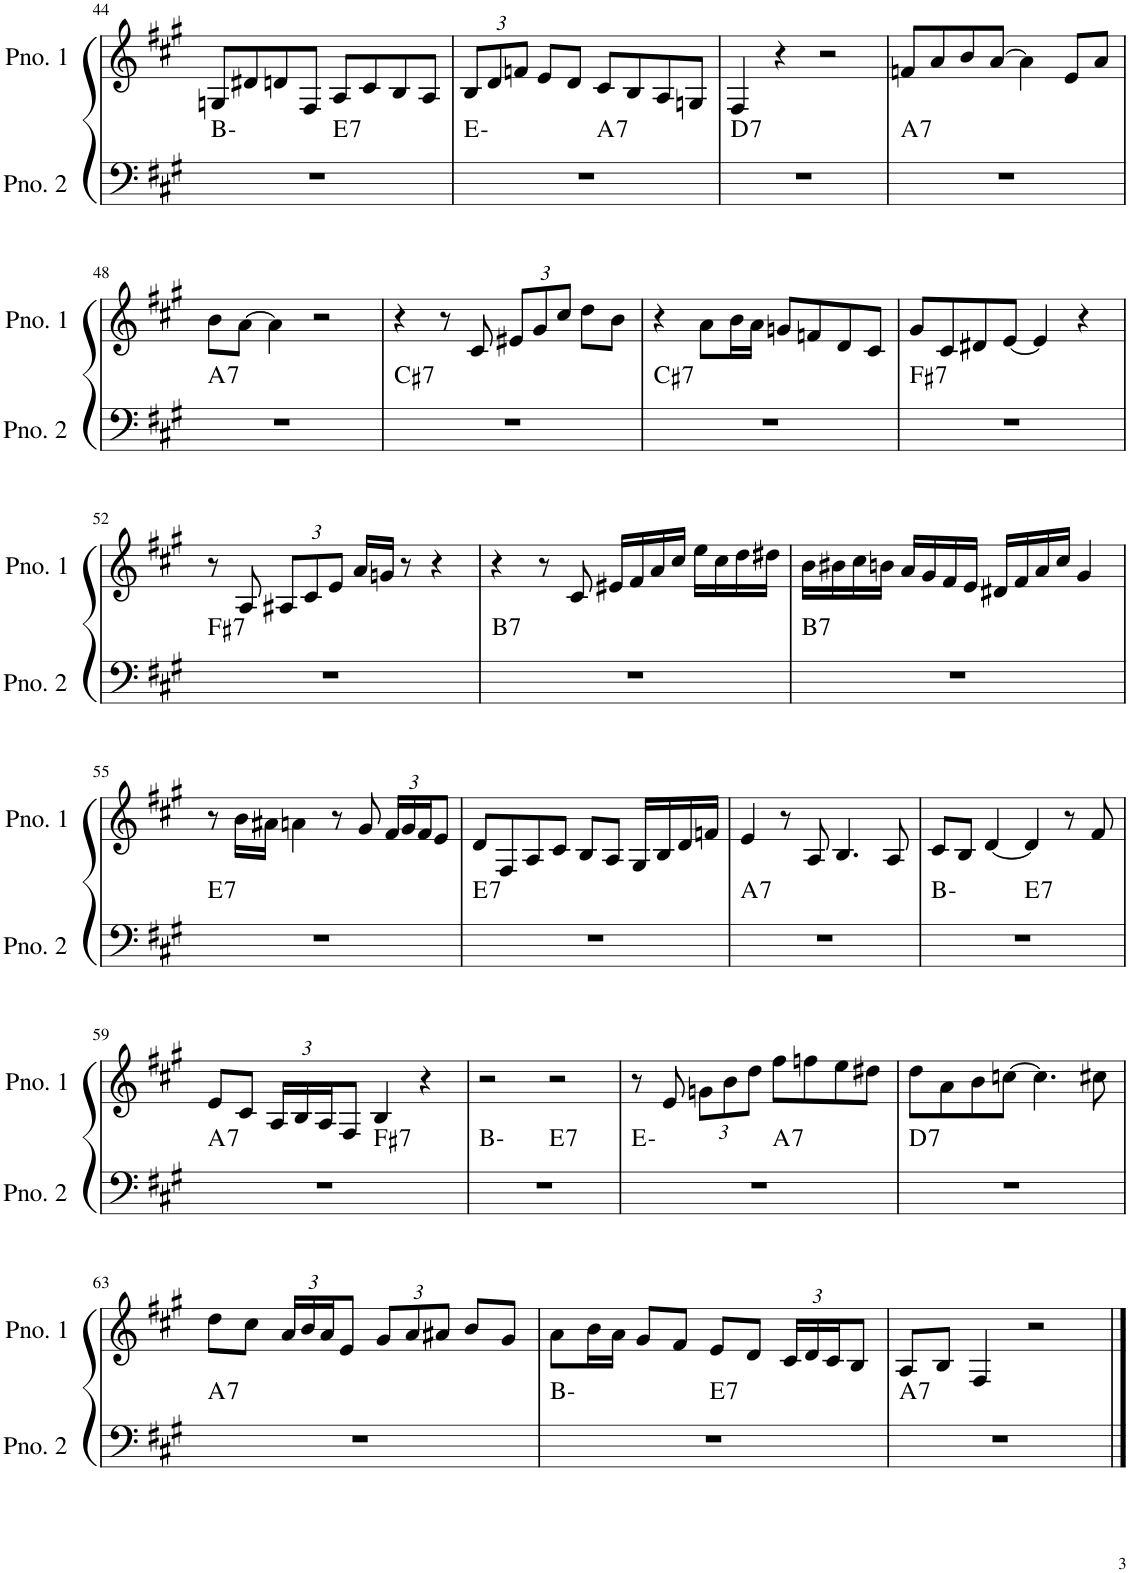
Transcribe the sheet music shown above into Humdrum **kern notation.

**kern	**harte	**kern
*part2	*part2	*part1
*staff2	*	*staff1
*I"ピアノ 2	*	*I"ピアノ 1
!!LO:PB:g=z
*clefF4	*	*clefG2
*k[f#c#g#]	*	*k[f#c#g#]
*M4/4	*	*M4/4
=44	=44	=44
*^	*	*
1r	2ryy	B:min	8Gn/L
.	.	.	8d#X/
.	.	.	8dn/
.	.	.	8F#/J
!	!	!LO:H:kt=7	!
.	2ryy	E:7	8A/L
.	.	.	8c#/
.	.	.	8B/
.	.	.	8A/J
=45	=45	=45	=45
*	*	*	*Xbrackettup
1r	2ryy	E:min	12B/L
.	.	.	12d/
.	.	.	12fn/J
.	.	.	8e/L
.	.	.	8d/J
!	!	!LO:H:kt=7	!
.	2ryy	A:7	8c#/L
.	.	.	8B/
.	.	.	8A/
.	.	.	8Gn/J
=46	=46	=46	=46
!	!	!LO:H:kt=7	!
*v	*v	*	*
1r	D:7	4F#/
.	.	4r
.	.	2r
=47	=47	=47
!	!LO:H:kt=7	!
1r	A:7	8fn/L
.	.	8a/
.	.	8b/
.	.	[8a/J
.	.	4a\]
.	.	8e/L
.	.	8a/J
!!LO:LB:g=z
=48	=48	=48
!	!LO:H:kt=7	!
1r	A:7	8b\L
.	.	[8a\J
.	.	4a\]
.	.	2r
=49	=49	=49
!	!LO:H:kt=7	!
1r	C#:7	4r
.	.	8r
.	.	8c#/
.	.	12e#X/L
.	.	12g#/
.	.	12cc#/J
.	.	8dd\L
.	.	8b\J
=50	=50	=50
!	!LO:H:kt=7	!
1r	C#:7	4r
.	.	8a\L
.	.	16b\L
.	.	16a\JJ
.	.	8gn/L
.	.	8fn/
.	.	8d/
.	.	8c#/J
=51	=51	=51
!	!LO:H:kt=7	!
1r	F#:7	8g#/L
.	.	8c#/
.	.	8d#X/
.	.	[8e/J
.	.	4e/]
.	.	4r
!!LO:LB:g=z
=52	=52	=52
!	!LO:H:kt=7	!
1r	F#:7	8r
.	.	8A/
.	.	12A#X/L
.	.	12c#/
.	.	12e/J
.	.	16a/LL
.	.	16gn/JJ
.	.	8r
.	.	4r
=53	=53	=53
!	!LO:H:kt=7	!
1r	B:7	4r
.	.	8r
.	.	8c#/
.	.	16e#X/LL
.	.	16f#/
.	.	16a/
.	.	16cc#/JJ
.	.	16ee\LL
.	.	16cc#\
.	.	16dd\
.	.	16dd#X\JJ
=54	=54	=54
!	!LO:H:kt=7	!
1r	B:7	16b\LL
.	.	16b#X\
.	.	16cc#\
.	.	16bn\JJ
.	.	16a/LL
.	.	16g#/
.	.	16f#/
.	.	16e/JJ
.	.	16d#X/LL
.	.	16f#/
.	.	16a/
.	.	16cc#/JJ
.	.	4g#/
!!LO:LB:g=z
=55	=55	=55
!	!LO:H:kt=7	!
1r	E:7	8r
.	.	16b\LL
.	.	16a#X\JJ
.	.	4an\
.	.	8r
.	.	8g#/
.	.	24f#/LL
.	.	24g#/
.	.	24f#/J
.	.	8e/J
=56	=56	=56
!	!LO:H:kt=7	!
1r	E:7	8d/L
.	.	8F#/
.	.	8A/
.	.	8c#/J
.	.	8B/L
.	.	8A/J
.	.	16G#/LL
.	.	16B/
.	.	16d/
.	.	16fn/JJ
=57	=57	=57
!	!LO:H:kt=7	!
1r	A:7	4e/
.	.	8r
.	.	8A/
.	.	4.B/
.	.	8A/
=58	=58	=58
*^	*	*
1r	2ryy	B:min	8c#/L
.	.	.	8B/J
.	.	.	[4d/
!	!	!LO:H:kt=7	!
.	2ryy	E:7	4d/]
.	.	.	8r
.	.	.	8f#/
!!LO:LB:g=z
=59	=59	=59	=59
!	!	!LO:H:kt=7	!
1r	2ryy	A:7	8e/L
.	.	.	8c#/J
.	.	.	24A/LL
.	.	.	24B/
.	.	.	24A/J
.	.	.	8F#/J
!	!	!LO:H:kt=7	!
.	2ryy	F#:7	4B/
.	.	.	4r
=60	=60	=60	=60
1r	2ryy	B:min	2r
!	!	!LO:H:kt=7	!
.	2ryy	E:7	2r
=61	=61	=61	=61
1r	2ryy	E:min	8r
.	.	.	8e/
.	.	.	12gn\L
.	.	.	12b\
.	.	.	12dd\J
!	!	!LO:H:kt=7	!
.	2ryy	A:7	8ff#\L
.	.	.	8ffn\
.	.	.	8ee\
.	.	.	8dd#X\J
=62	=62	=62	=62
!	!	!LO:H:kt=7	!
*v	*v	*	*
1r	D:7	8dd\L
.	.	8a\
.	.	8b\
.	.	[8ccn\J
.	.	4.cc\]
.	.	8cc#X\
!!LO:LB:g=z
=63	=63	=63
!	!LO:H:kt=7	!
1r	A:7	8dd\L
.	.	8cc#\J
.	.	24a/LL
.	.	24b/
.	.	24a/J
.	.	8e/J
.	.	12g#/L
.	.	12a/
.	.	12a#X/J
.	.	8b/L
.	.	8g#/J
=64	=64	=64
*^	*	*
1r	2ryy	B:min	8a\L
.	.	.	16b\L
.	.	.	16a\JJ
.	.	.	8g#/L
.	.	.	8f#/J
!	!	!LO:H:kt=7	!
.	2ryy	E:7	8e/L
.	.	.	8d/J
.	.	.	24c#/LL
.	.	.	24d/
.	.	.	24c#/J
.	.	.	8B/J
=65	=65	=65	=65
!	!	!LO:H:kt=7	!
*v	*v	*	*
1r	A:7	8A/L
.	.	8B/J
.	.	4F#/
.	.	2r
==	==	==
*-	*-	*-
